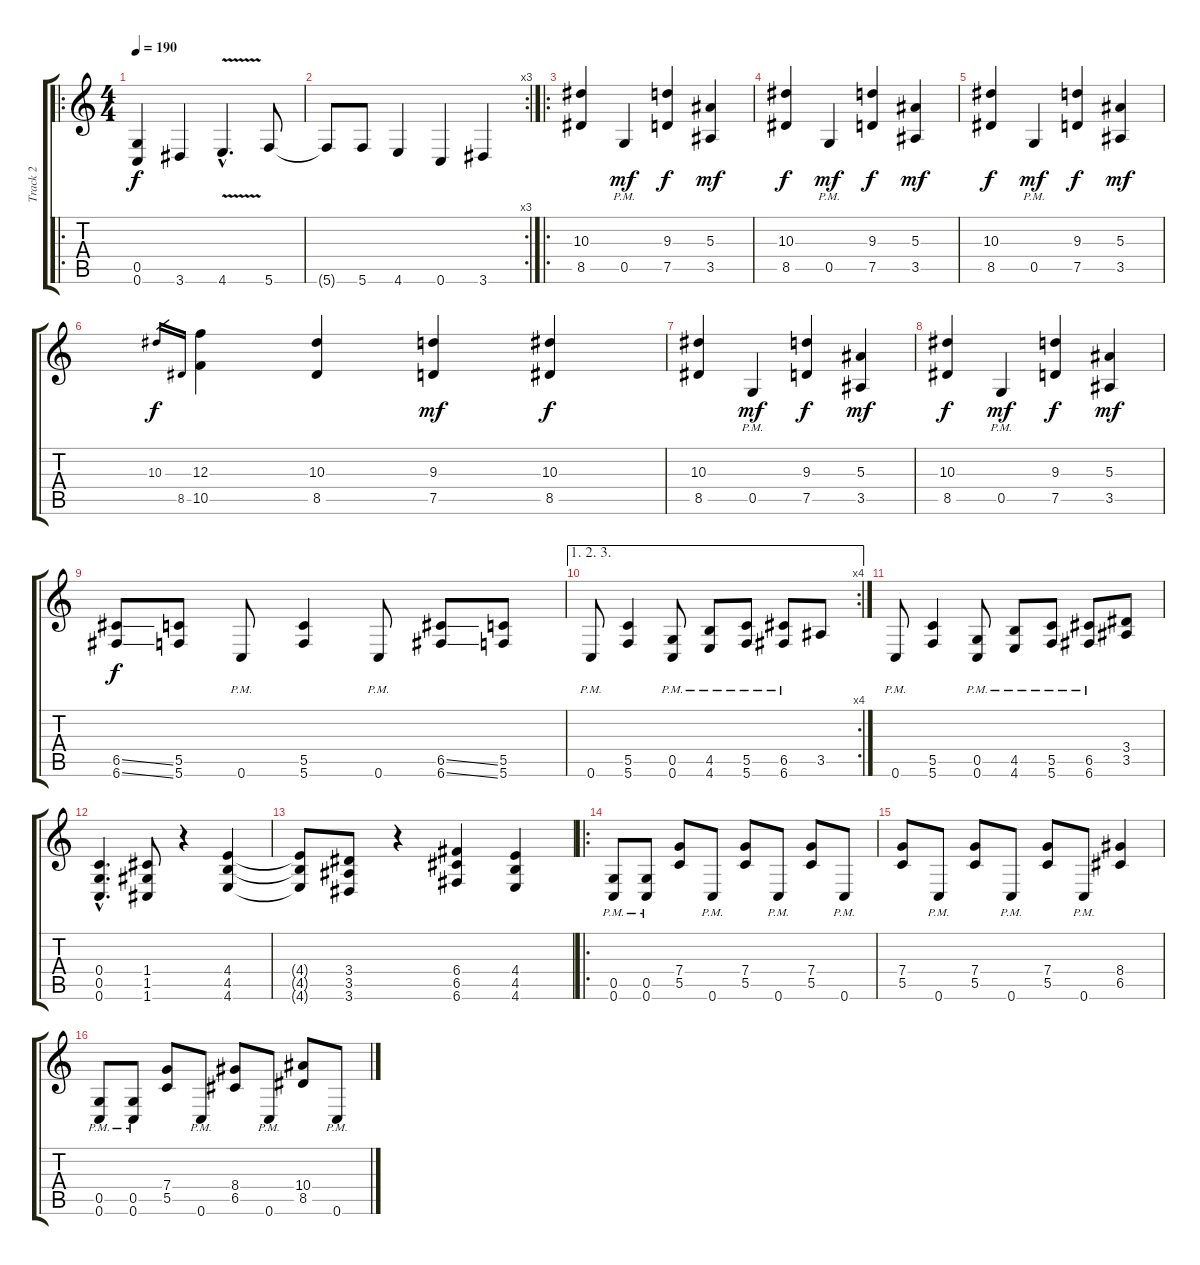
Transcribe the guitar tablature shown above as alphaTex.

\track ("Track 2" "Track 2") {instrument distortionguitar}
\staff {score tabs}
\tuning (D4 A3 F3 C3 G2 C2) {hide}
\ro
\ts (4 4)
\tempo 190
\clef g2
\ks c
(0.5 0.6).4{dy f} 3.6.4 4.6{v hac}.4{d} 5.6.8 |
\rc 3
5.6{t}.8 5.6.8 4.6.4 0.6.4 3.6.4 |
\ro
(10.3 8.5).4{volume 12} 0.5{pm}.4{dy mf} (9.3 7.5).4{dy f} (5.3 3.5).4{dy mf} |
(10.3 8.5).4{dy f} 0.5{pm}.4{dy mf} (9.3 7.5).4{dy f} (5.3 3.5).4{dy mf} |
(10.3 8.5).4{dy f} 0.5{pm}.4{dy mf} (9.3 7.5).4{dy f} (5.3 3.5).4{dy mf} |
10.3.16{gr dy f} 8.5.16{gr} (12.3 10.5).4 (10.3 8.5).4 (9.3 7.5).4{dy mf} (10.3 8.5).4{dy f} |
(10.3 8.5).4 0.5{pm}.4{dy mf} (9.3 7.5).4{dy f} (5.3 3.5).4{dy mf} |
(10.3 8.5).4{dy f} 0.5{pm}.4{dy mf} (9.3 7.5).4{dy f} (5.3 3.5).4{dy mf} |
(6.5{ss} 6.6{ss}).8{dy f volume 16} (5.5 5.6).8 0.6{pm}.8 (5.5 5.6).4 0.6{pm}.8 (6.5{ss} 6.6{ss}).8 (5.5 5.6).8 |
\ae (1 2 3)
\rc 4
0.6{pm}.8 (5.5 5.6).4 (0.5{pm} 0.6{pm}).8 (4.5{pm} 4.6{pm}).8 (5.5{pm} 5.6{pm}).8 (6.5{pm} 6.6{pm}).8 3.5.8 |
0.6{pm}.8 (5.5 5.6).4 (0.5{pm} 0.6{pm}).8 (4.5{pm} 4.6{pm}).8 (5.5{pm} 5.6{pm}).8 (6.5{pm} 6.6{pm}).8 (3.4 3.5).8 |
(0.4{hac} 0.5{hac} 0.6{hac}).4{d} (1.4 1.5 1.6).8 r.4 (4.4 4.5 4.6).4 |
(4.4{t} 4.5{t} 4.6{t}).8 (3.4 3.5 3.6).8 r.4 (6.4 6.5 6.6).4 (4.4 4.5 4.6).4 |
\ro
(0.5{pm} 0.6{pm}).8 (0.5{pm} 0.6{pm}).8 (7.4 5.5).8 0.6{pm}.8 (7.4 5.5).8 0.6{pm}.8 (7.4 5.5).8 0.6{pm}.8 |
(7.4 5.5).8 0.6{pm}.8 (7.4 5.5).8 0.6{pm}.8 (7.4 5.5).8 0.6{pm}.8 (8.4 6.5).4 |
(0.5{pm} 0.6{pm}).8 (0.5{pm} 0.6{pm}).8 (7.4 5.5).8 0.6{pm}.8 (8.4 6.5).8 0.6{pm}.8 (10.4 8.5).8 0.6{pm}.8
